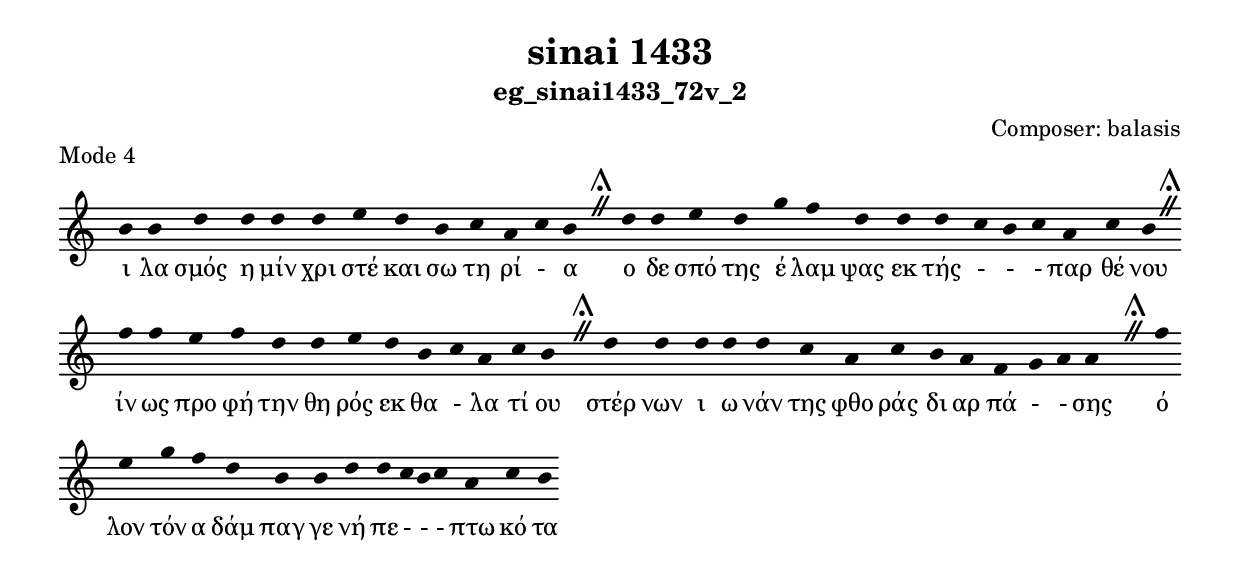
\include "gregorian.ly"

	\header {
 	  title = "sinai 1433"
	  subtitle = "eg_sinai1433_72v_2"
	  composer = "Composer: balasis"
	  piece = "Mode 4"
	}

	chant = {
	  b'4 b'4 d''4 d''4 d''4 d''4 e''4 d''4 b'4 c''4 a'4 c''4 b'4 \divisioMaior
 d''4 d''4 e''4 d''4 g''4 f''4 d''4 d''4 d''4 c''4 b'4 c''4 a'4 c''4 b'4 \divisioMaior
 f''4 f''4 e''4 f''4 d''4 d''4 e''4 d''4 b'4 c''4 a'4 c''4 b'4 \divisioMaior
 d''4 d''4 d''4 d''4 d''4 c''4 a'4 c''4 b'4 a'4 f'4 g'4 a'4 a'4 \divisioMaior
 f''4 e''4 g''4 f''4 d''4 b'4 b'4 d''4 d''4 c''4 b'4 c''4 a'4 c''4 b'4\finalis
	}

	verba = \lyricmode {ι λα σμός η μίν χρι στέ και σω τη ρί - α 
ο δε σπό της έ λαμ ψας εκ τής -  -  - παρ θέ νου 
ίν ως προ φή την θη ρός εκ θα - λα τί ου 
στέρ νων ι ω νάν της φθο ράς δι αρ πά -  - σης 
ό λον τόν α δάμ παγ γε νή πε -  -  - πτω κό τα 
	}


	\score {
	  \new Staff <<
	  \new Voice = "melody" \chant
	  \new Lyrics = "one" \lyricsto melody \verba
	  >>
	  \layout {
	    \context {
	      \Staff
	      \remove "Time_signature_engraver"
	      \remove "Bar_engraver"
	    }
	    \context {
	      \Voice
	      \remove "Stem_engraver"
	    }
	  }
	}